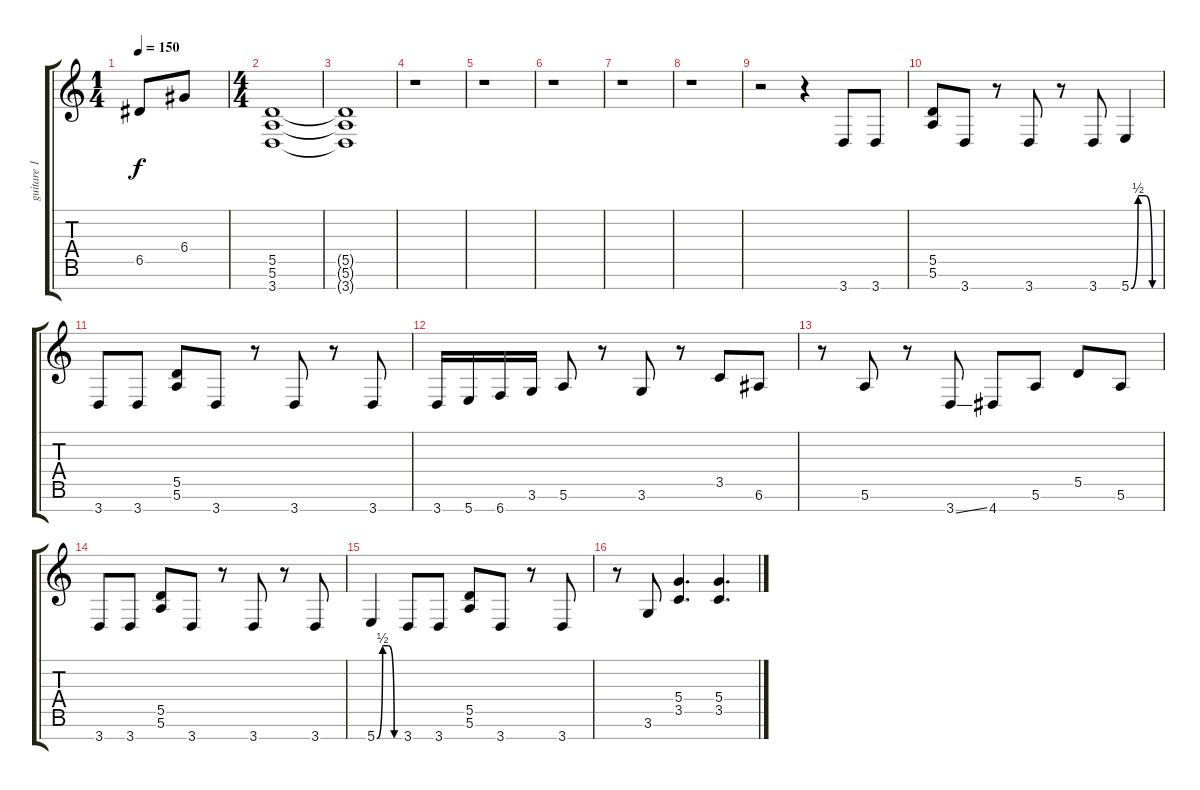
\track ("guitare 1" "guitare 1") {instrument distortionguitar}
\staff {score tabs}
\tuning (E4 B3 G3 D3 A2 E2 B1) {hide}
\ts (1 4)
\tempo 150
\clef g2
\ks c
6.5.8{dy f} 6.4.8 |
\ts (4 4)
(5.5 5.6 3.7).1 |
(5.5{t} 5.6{t} 3.7{t}).1 |
r.1 |
r.1 |
r.1 |
r.1 |
r.1 |
r.2 r.4 3.7.8 3.7.8 |
(5.5 5.6).8 3.7.8 r.8 3.7.8 r.8 3.7.8 5.7{be (custom 0 0 15 2 30 2 45 0 60 0)}.4 |
3.7.8 3.7.8 (5.5 5.6).8 3.7.8 r.8 3.7.8 r.8 3.7.8 |
3.7.16 5.7.16 6.7.16 3.6.16 5.6.8 r.8 3.6.8 r.8 3.5.8 6.6.8 |
r.8 5.6.8 r.8 3.7{ss}.8 4.7.8 5.6.8 5.5.8 5.6.8 |
3.7.8 3.7.8 (5.5 5.6).8 3.7.8 r.8 3.7.8 r.8 3.7.8 |
5.7{be (custom 0 0 15 2 30 2 45 0 60 0)}.4 3.7.8 3.7.8 (5.5 5.6).8 3.7.8 r.8 3.7.8 |
r.8 3.6.8 (5.4 3.5).4{d} (5.4 3.5).4{d}
